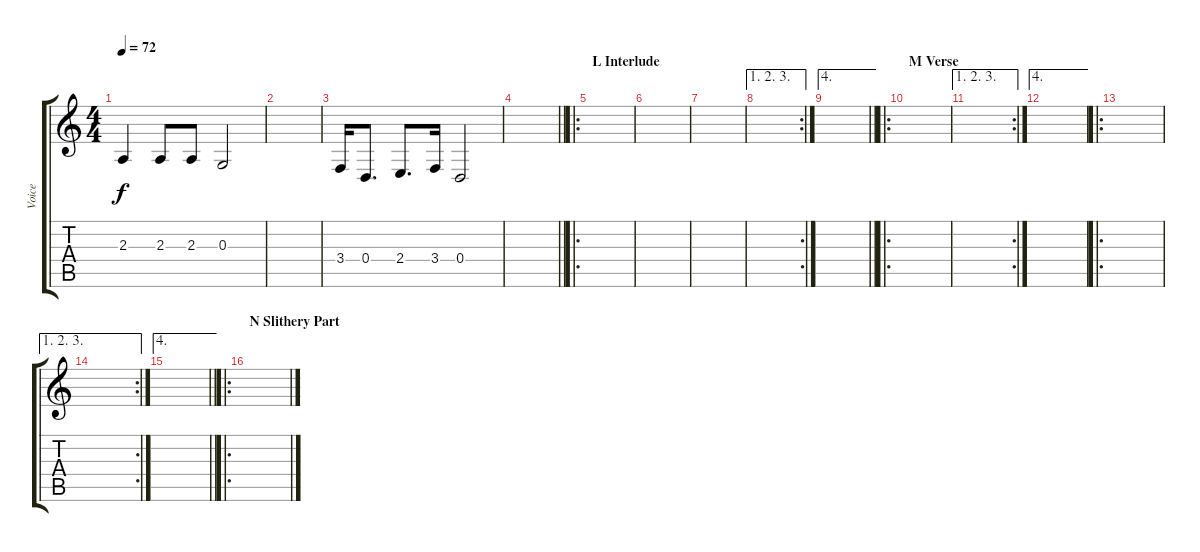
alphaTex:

\track ("Voice" "Voice") {instrument baritonesax}
\staff {score tabs}
\tuning (E4 B3 G3 D3 A2 E2) {hide}
\ts (4 4)
\tempo 72
\clef g2
\ks c
2.3.4{dy f} 2.3.8 2.3.8 0.3.2 |
|
3.4.16 0.4.8{d} 2.4.8{d} 3.4.16 0.4.2 |
\barLineRight lightlight
|
\ro
\section ("" "L Interlude")
|
|
|
\ae (1 2 3)
\rc 2
|
\ae 4
\barLineRight lightlight
|
\ro
\section ("" "M Verse")
|
\ae (1 2 3)
\rc 2
|
\ae 4
|
\ro
|
\ae (1 2 3)
\rc 2
|
\ae 4
\barLineRight lightlight
|
\ro
\section ("" "N Slithery Part")
